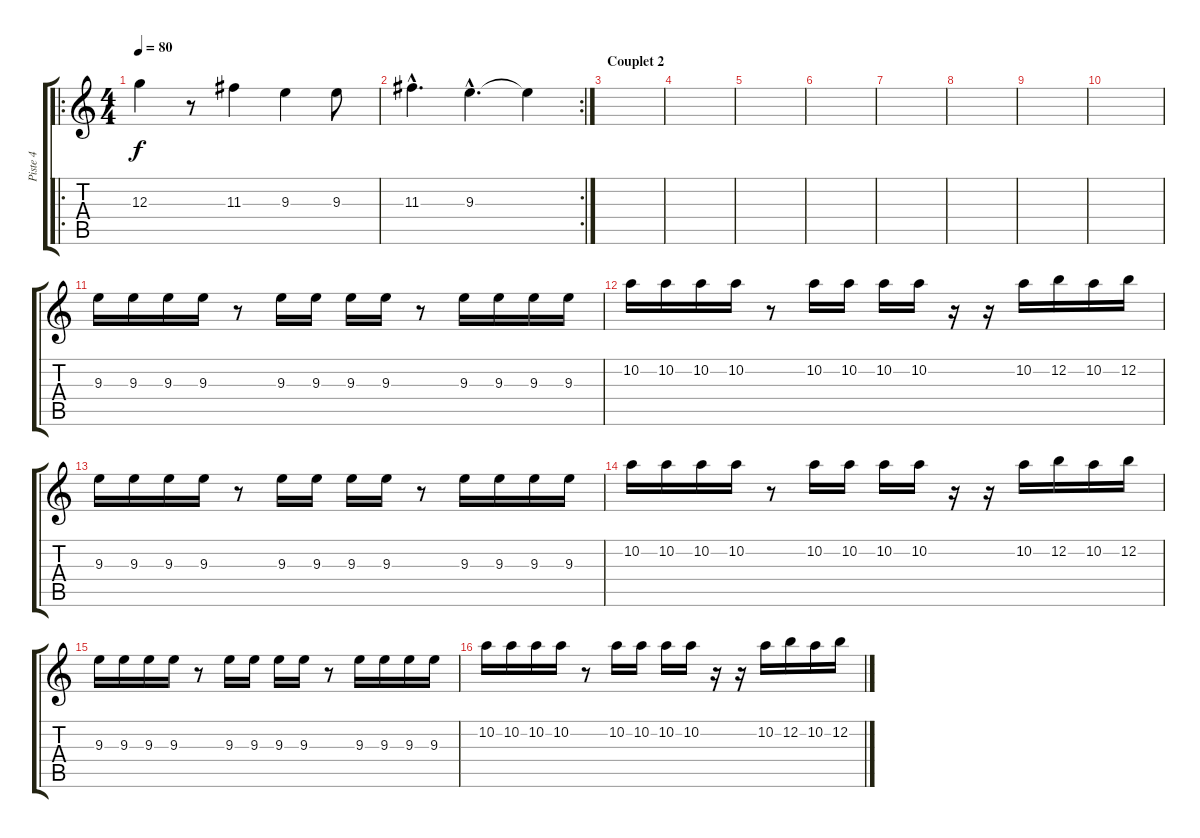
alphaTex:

\track ("Piste 4" "Piste 4") {instrument distortionguitar}
\staff {score tabs}
\tuning (E4 B3 G3 D3 A2 E2) {hide}
\ro
\ts (4 4)
\tempo 80
\clef g2
\ks c
12.3.4{dy f volume 13 instrument electricguitarclean} r.8 11.3.4 9.3.4 9.3.8 |
\rc 2
11.3{hac}.4{d} 9.3{hac}.4{d} 9.3{t}.4 |
\section ("" "Couplet 2")
|
|
|
|
|
|
|
|
9.3.16{volume 8 instrument distortionguitar} 9.3.16 9.3.16 9.3.16 r.8 9.3.16 9.3.16 9.3.16 9.3.16 r.8 9.3.16 9.3.16 9.3.16 9.3.16 |
10.2.16{volume 8} 10.2.16 10.2.16 10.2.16 r.8 10.2.16 10.2.16 10.2.16 10.2.16 r.16 r.16 10.2.16 12.2.16 10.2.16 12.2.16 |
9.3.16{volume 8 instrument distortionguitar} 9.3.16 9.3.16 9.3.16 r.8 9.3.16 9.3.16 9.3.16 9.3.16 r.8 9.3.16 9.3.16 9.3.16 9.3.16 |
10.2.16{volume 8} 10.2.16 10.2.16 10.2.16 r.8 10.2.16 10.2.16 10.2.16 10.2.16 r.16 r.16 10.2.16 12.2.16 10.2.16 12.2.16 |
9.3.16{volume 8 instrument distortionguitar} 9.3.16 9.3.16 9.3.16 r.8 9.3.16 9.3.16 9.3.16 9.3.16 r.8 9.3.16 9.3.16 9.3.16 9.3.16 |
10.2.16{volume 8} 10.2.16 10.2.16 10.2.16 r.8 10.2.16 10.2.16 10.2.16 10.2.16 r.16 r.16 10.2.16 12.2.16 10.2.16 12.2.16
